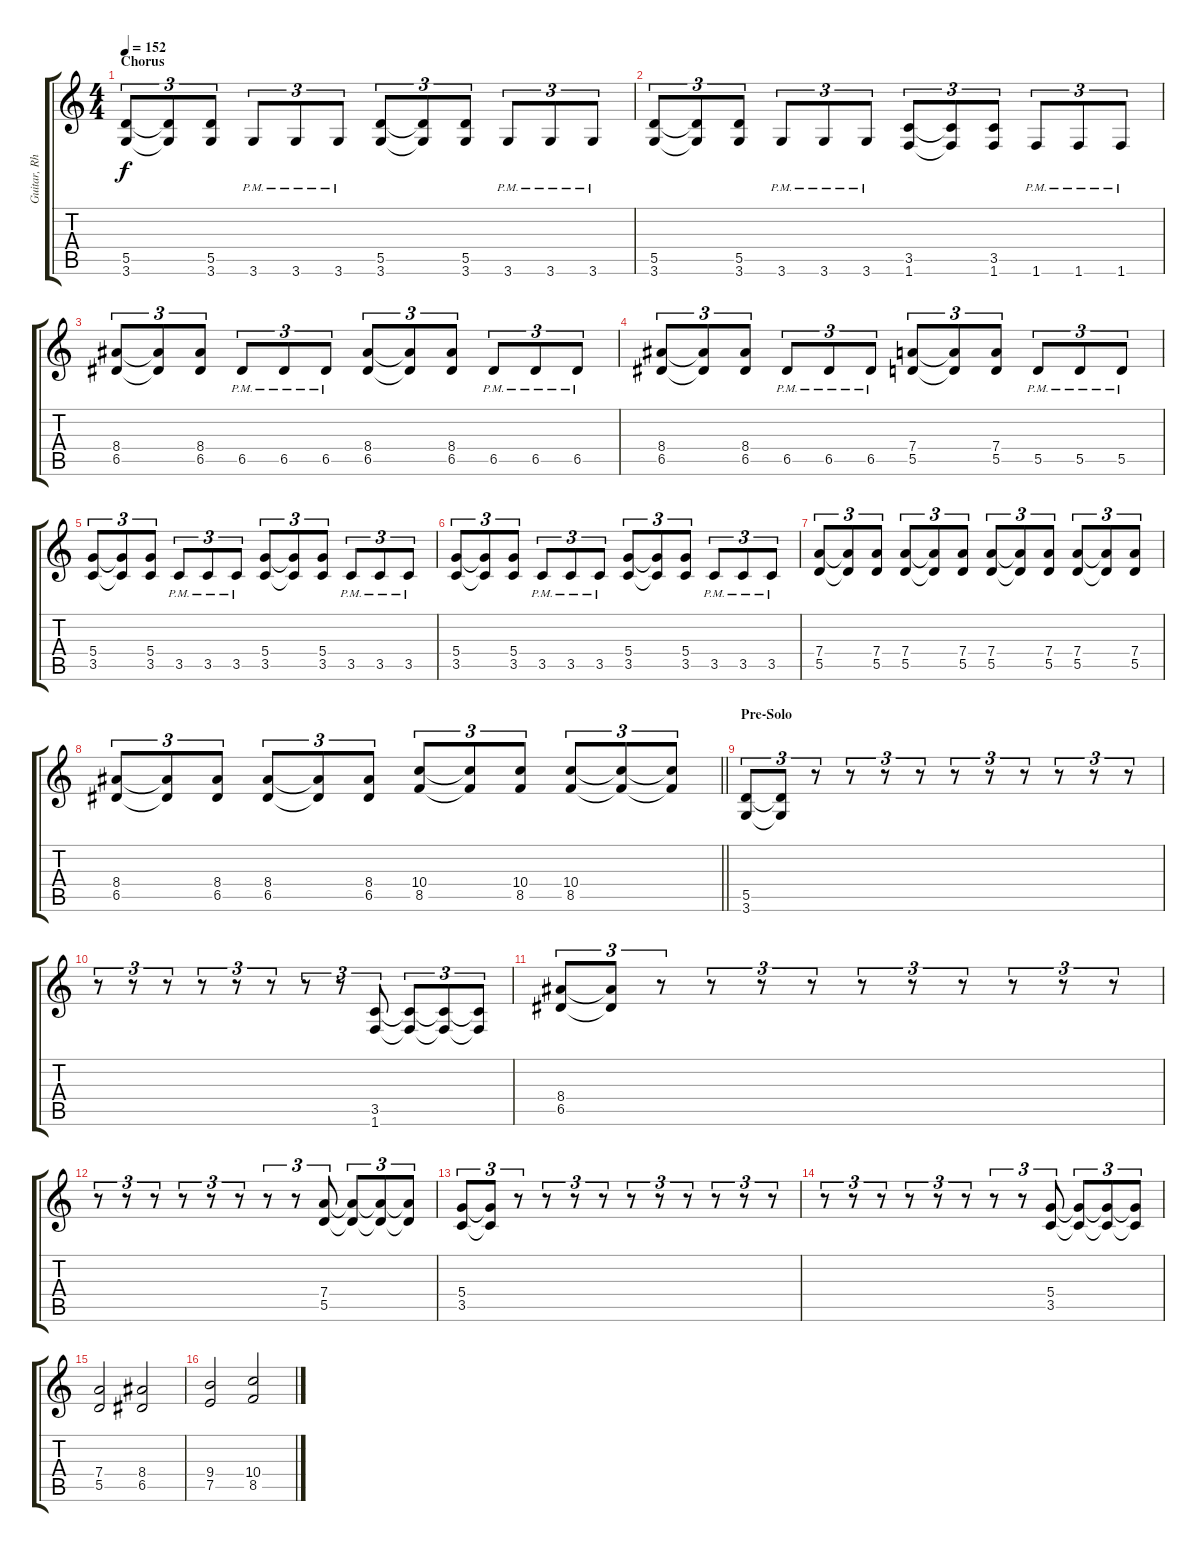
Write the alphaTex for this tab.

\track ("Guitar, Rhythm" "Guitar, Rh") {instrument overdrivenguitar}
\staff {score tabs}
\tuning (E4 B3 G3 D3 A2 E2) {hide}
\ts (4 4)
\section ("" "Chorus")
\tempo 152
\clef g2
\ks c
(5.5 3.6).8{tu (3 2) dy f} (5.5{t} 3.6{t}).8{tu (3 2)} (5.5 3.6).8{tu (3 2)} 3.6{pm}.8{tu (3 2)} 3.6{pm}.8{tu (3 2)} 3.6{pm}.8{tu (3 2)} (5.5 3.6).8{tu (3 2)} (5.5{t} 3.6{t}).8{tu (3 2)} (5.5 3.6).8{tu (3 2)} 3.6{pm}.8{tu (3 2)} 3.6{pm}.8{tu (3 2)} 3.6{pm}.8{tu (3 2)} |
(5.5 3.6).8{tu (3 2)} (5.5{t} 3.6{t}).8{tu (3 2)} (5.5 3.6).8{tu (3 2)} 3.6{pm}.8{tu (3 2)} 3.6{pm}.8{tu (3 2)} 3.6{pm}.8{tu (3 2)} (3.5 1.6).8{tu (3 2)} (3.5{t} 1.6{t}).8{tu (3 2)} (3.5 1.6).8{tu (3 2)} 1.6{pm}.8{tu (3 2)} 1.6{pm}.8{tu (3 2)} 1.6{pm}.8{tu (3 2)} |
(8.4 6.5).8{tu (3 2)} (8.4{t} 6.5{t}).8{tu (3 2)} (8.4 6.5).8{tu (3 2)} 6.5{pm}.8{tu (3 2)} 6.5{pm}.8{tu (3 2)} 6.5{pm}.8{tu (3 2)} (8.4 6.5).8{tu (3 2)} (8.4{t} 6.5{t}).8{tu (3 2)} (8.4 6.5).8{tu (3 2)} 6.5{pm}.8{tu (3 2)} 6.5{pm}.8{tu (3 2)} 6.5{pm}.8{tu (3 2)} |
(8.4 6.5).8{tu (3 2)} (8.4{t} 6.5{t}).8{tu (3 2)} (8.4 6.5).8{tu (3 2)} 6.5{pm}.8{tu (3 2)} 6.5{pm}.8{tu (3 2)} 6.5{pm}.8{tu (3 2)} (7.4 5.5).8{tu (3 2)} (7.4{t} 5.5{t}).8{tu (3 2)} (7.4 5.5).8{tu (3 2)} 5.5{pm}.8{tu (3 2)} 5.5{pm}.8{tu (3 2)} 5.5{pm}.8{tu (3 2)} |
(5.4 3.5).8{tu (3 2)} (5.4{t} 3.5{t}).8{tu (3 2)} (5.4 3.5).8{tu (3 2)} 3.5{pm}.8{tu (3 2)} 3.5{pm}.8{tu (3 2)} 3.5{pm}.8{tu (3 2)} (5.4 3.5).8{tu (3 2)} (5.4{t} 3.5{t}).8{tu (3 2)} (5.4 3.5).8{tu (3 2)} 3.5{pm}.8{tu (3 2)} 3.5{pm}.8{tu (3 2)} 3.5{pm}.8{tu (3 2)} |
(5.4 3.5).8{tu (3 2)} (5.4{t} 3.5{t}).8{tu (3 2)} (5.4 3.5).8{tu (3 2)} 3.5{pm}.8{tu (3 2)} 3.5{pm}.8{tu (3 2)} 3.5{pm}.8{tu (3 2)} (5.4 3.5).8{tu (3 2)} (5.4{t} 3.5{t}).8{tu (3 2)} (5.4 3.5).8{tu (3 2)} 3.5{pm}.8{tu (3 2)} 3.5{pm}.8{tu (3 2)} 3.5{pm}.8{tu (3 2)} |
(7.4 5.5).8{tu (3 2)} (7.4{t} 5.5{t}).8{tu (3 2)} (7.4 5.5).8{tu (3 2)} (7.4 5.5).8{tu (3 2)} (7.4{t} 5.5{t}).8{tu (3 2)} (7.4 5.5).8{tu (3 2)} (7.4 5.5).8{tu (3 2)} (7.4{t} 5.5{t}).8{tu (3 2)} (7.4 5.5).8{tu (3 2)} (7.4 5.5).8{tu (3 2)} (7.4{t} 5.5{t}).8{tu (3 2)} (7.4 5.5).8{tu (3 2)} |
\barLineRight lightlight
(8.4 6.5).8{tu (3 2)} (8.4{t} 6.5{t}).8{tu (3 2)} (8.4 6.5).8{tu (3 2)} (8.4 6.5).8{tu (3 2)} (8.4{t} 6.5{t}).8{tu (3 2)} (8.4 6.5).8{tu (3 2)} (10.4 8.5).8{tu (3 2)} (10.4{t} 8.5{t}).8{tu (3 2)} (10.4 8.5).8{tu (3 2)} (10.4 8.5).8{tu (3 2)} (10.4{t} 8.5{t}).8{tu (3 2)} (10.4{t} 8.5{t}).8{tu (3 2)} |
\section ("" "Pre-Solo")
(5.5 3.6).8{tu (3 2)} (5.5{t} 3.6{t}).8{tu (3 2)} r.8{tu (3 2)} r.8{tu (3 2)} r.8{tu (3 2)} r.8{tu (3 2)} r.8{tu (3 2)} r.8{tu (3 2)} r.8{tu (3 2)} r.8{tu (3 2)} r.8{tu (3 2)} r.8{tu (3 2)} |
r.8{tu (3 2)} r.8{tu (3 2)} r.8{tu (3 2)} r.8{tu (3 2)} r.8{tu (3 2)} r.8{tu (3 2)} r.8{tu (3 2)} r.8{tu (3 2)} (3.5 1.6).8{tu (3 2)} (3.5{t} 1.6{t}).8{tu (3 2)} (3.5{t} 1.6{t}).8{tu (3 2)} (3.5{t} 1.6{t}).8{tu (3 2)} |
(8.4 6.5).8{tu (3 2)} (8.4{t} 6.5{t}).8{tu (3 2)} r.8{tu (3 2)} r.8{tu (3 2)} r.8{tu (3 2)} r.8{tu (3 2)} r.8{tu (3 2)} r.8{tu (3 2)} r.8{tu (3 2)} r.8{tu (3 2)} r.8{tu (3 2)} r.8{tu (3 2)} |
r.8{tu (3 2)} r.8{tu (3 2)} r.8{tu (3 2)} r.8{tu (3 2)} r.8{tu (3 2)} r.8{tu (3 2)} r.8{tu (3 2)} r.8{tu (3 2)} (7.4 5.5).8{tu (3 2)} (7.4{t} 5.5{t}).8{tu (3 2)} (7.4{t} 5.5{t}).8{tu (3 2)} (7.4{t} 5.5{t}).8{tu (3 2)} |
(5.4 3.5).8{tu (3 2)} (5.4{t} 3.5{t}).8{tu (3 2)} r.8{tu (3 2)} r.8{tu (3 2)} r.8{tu (3 2)} r.8{tu (3 2)} r.8{tu (3 2)} r.8{tu (3 2)} r.8{tu (3 2)} r.8{tu (3 2)} r.8{tu (3 2)} r.8{tu (3 2)} |
r.8{tu (3 2)} r.8{tu (3 2)} r.8{tu (3 2)} r.8{tu (3 2)} r.8{tu (3 2)} r.8{tu (3 2)} r.8{tu (3 2)} r.8{tu (3 2)} (5.4 3.5).8{tu (3 2)} (5.4{t} 3.5{t}).8{tu (3 2)} (5.4{t} 3.5{t}).8{tu (3 2)} (5.4{t} 3.5{t}).8{tu (3 2)} |
(7.4 5.5).2 (8.4 6.5).2 |
(9.4 7.5).2 (10.4 8.5).2
